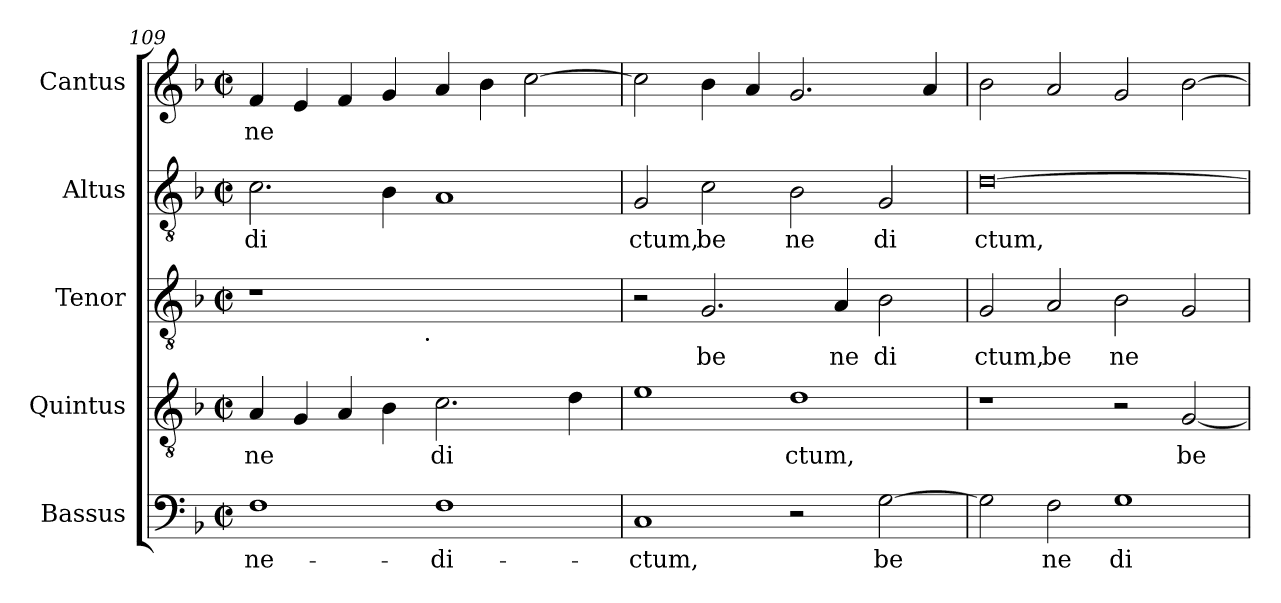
**kern	**text	**kern	**text	**kern	**text	**kern	**text	**kern	**text
*part5	*part5	*part4	*part4	*part3	*part3	*part2	*part2	*part1	*part1
*staff5	*staff5	*staff4	*staff4	*staff3	*staff3	*staff2	*staff2	*staff1	*staff1
*I"Bassus	*	*I"Quintus	*	*I"Tenor	*	*I"Altus	*	*I"Cantus	*
*clefF4	*	*clefGv2	*	*clefGv2	*	*clefGv2	*	*clefG2	*
*k[b-]	*	*k[b-]	*	*k[b-]	*	*k[b-]	*	*k[b-]	*
*F:	*	*F:	*	*F:	*	*F:	*	*F:	*
*M2/2	*	*M2/2	*	*M2/2	*	*M2/2	*	*M2/2	*
*met(c|)	*	*met(c|)	*	*met(c|)	*	*met(c|)	*	*met(c|)	*
=109	=109	=109	=109	=109	=109	=109	=109	=109	=109
!	!LO:LY:b:cj	!	!LO:LY:b:cj	!	!	!	!LO:LY:b:cj	!	!LO:LY:b:cj
*	*	*	*	*^	*	*	*	*	*
1F	-ne-	4A/	ne	1r	2ryy	.	2.c\	-di-	4f/	ne
!	!	!	!LO:LY:b:cj	!	!	!	!	!	!	!LO:LY:b:cj
.	.	4G/	.	.	.	.	.	.	4e/	.
!	!	!	!LO:LY:b:cj	!	!	!	!	!	!	!LO:LY:b:cj
.	.	4A/	.	.	4...ryy	.	.	.	4f/	.
!	!	!	!LO:LY:b:cj	!	!	!	!	!LO:LY:b:cj	!	!LO:LY:b:cj
.	.	4B-\	.	.	.	.	4B-\	--	4g/	.
!	!	!	!	!	!LO:TX:b:t=.	!	!	!	!	!
.	.	.	.	.	1ryy	.	.	.	.	.
!	!LO:LY:b:cj	!	!LO:LY:b:cj	!	!	!	!	!LO:LY:b:cj	!	!LO:LY:b:cj
1F	-di-	2.c\	di	1ryy	.	.	1A	--	4a/	.
!	!	!	!	!	!	!	!	!	!	!LO:LY:b:cj
.	.	.	.	.	.	.	.	.	4b-\	.
!	!	!	!	!	!	!	!	!	!	!LO:LY:b:cj
.	.	.	.	.	.	.	.	.	[<2cc\	.
!	!	!	!LO:LY:b:cj	!	!	!	!	!	!	!
.	.	4d\	.	.	.	.	.	.	.	.
.	.	.	.	.	32ryy	.	.	.	.	.
!!LO:PB:g=z
=110	=110	=110	=110	=110	=110	=110	=110	=110	=110	=110
!	!LO:LY:b:cj	!	!LO:LY:b:cj	!	!	!	!	!LO:LY:b:cj	!	!LO:LY:b:cj
*	*	*	*	*v	*v	*	*	*	*	*
1C	-ctum,	1e	.	2r	.	2G/	-ctum,	2cc\]	.
!	!	!	!	!	!LO:LY:b:cj	!	!LO:LY:b:cj	!	!LO:LY:b:cj
.	.	.	.	2.G/	be	2c\	be	4b-\	.
!	!	!	!	!	!	!	!	!	!LO:LY:b:cj
.	.	.	.	.	.	.	.	4a/	.
!	!	!	!LO:LY:b:cj	!	!	!	!LO:LY:b:cj	!	!LO:LY:b:cj
2r	.	1d	ctum,	.	.	2B-\	ne	2.g/	.
!	!	!	!	!	!LO:LY:b:cj	!	!	!	!
.	.	.	.	4A/	ne	.	.	.	.
!	!LO:LY:b:cj	!	!	!	!LO:LY:b:cj	!	!LO:LY:b:cj	!	!
[>2G\	be	.	.	2B-\	di	2G/	di	.	.
!	!	!	!	!	!	!	!	!	!LO:LY:b:cj
.	.	.	.	.	.	.	.	4a/	.
=111	=111	=111	=111	=111	=111	=111	=111	=111	=111
!	!LO:LY:b:cj	!	!	!	!LO:LY:b:cj	!	!LO:LY:b:cj	!	!LO:LY:b:cj
2G\]	.	1r	.	2G/	ctum,	[>0d	ctum,	2b-\	.
!	!LO:LY:b:cj	!	!	!	!LO:LY:b:cj	!	!	!	!LO:LY:b:cj
2F\	ne	.	.	2A/	be	.	.	2a/	.
!	!LO:LY:b:cj	!	!	!	!LO:LY:b:cj	!	!	!	!LO:LY:b:cj
1G	di	2r	.	2B-\	ne	.	.	2g/	.
!	!	!	!LO:LY:b:cj	!	!LO:LY:b:cj	!	!	!	!LO:LY:b:cj
.	.	[<2G/	be	2G/	.	.	.	[>2b-\	.
=	=	=	=	=	=	=	=	=	=
*-	*-	*-	*-	*-	*-	*-	*-	*-	*-
